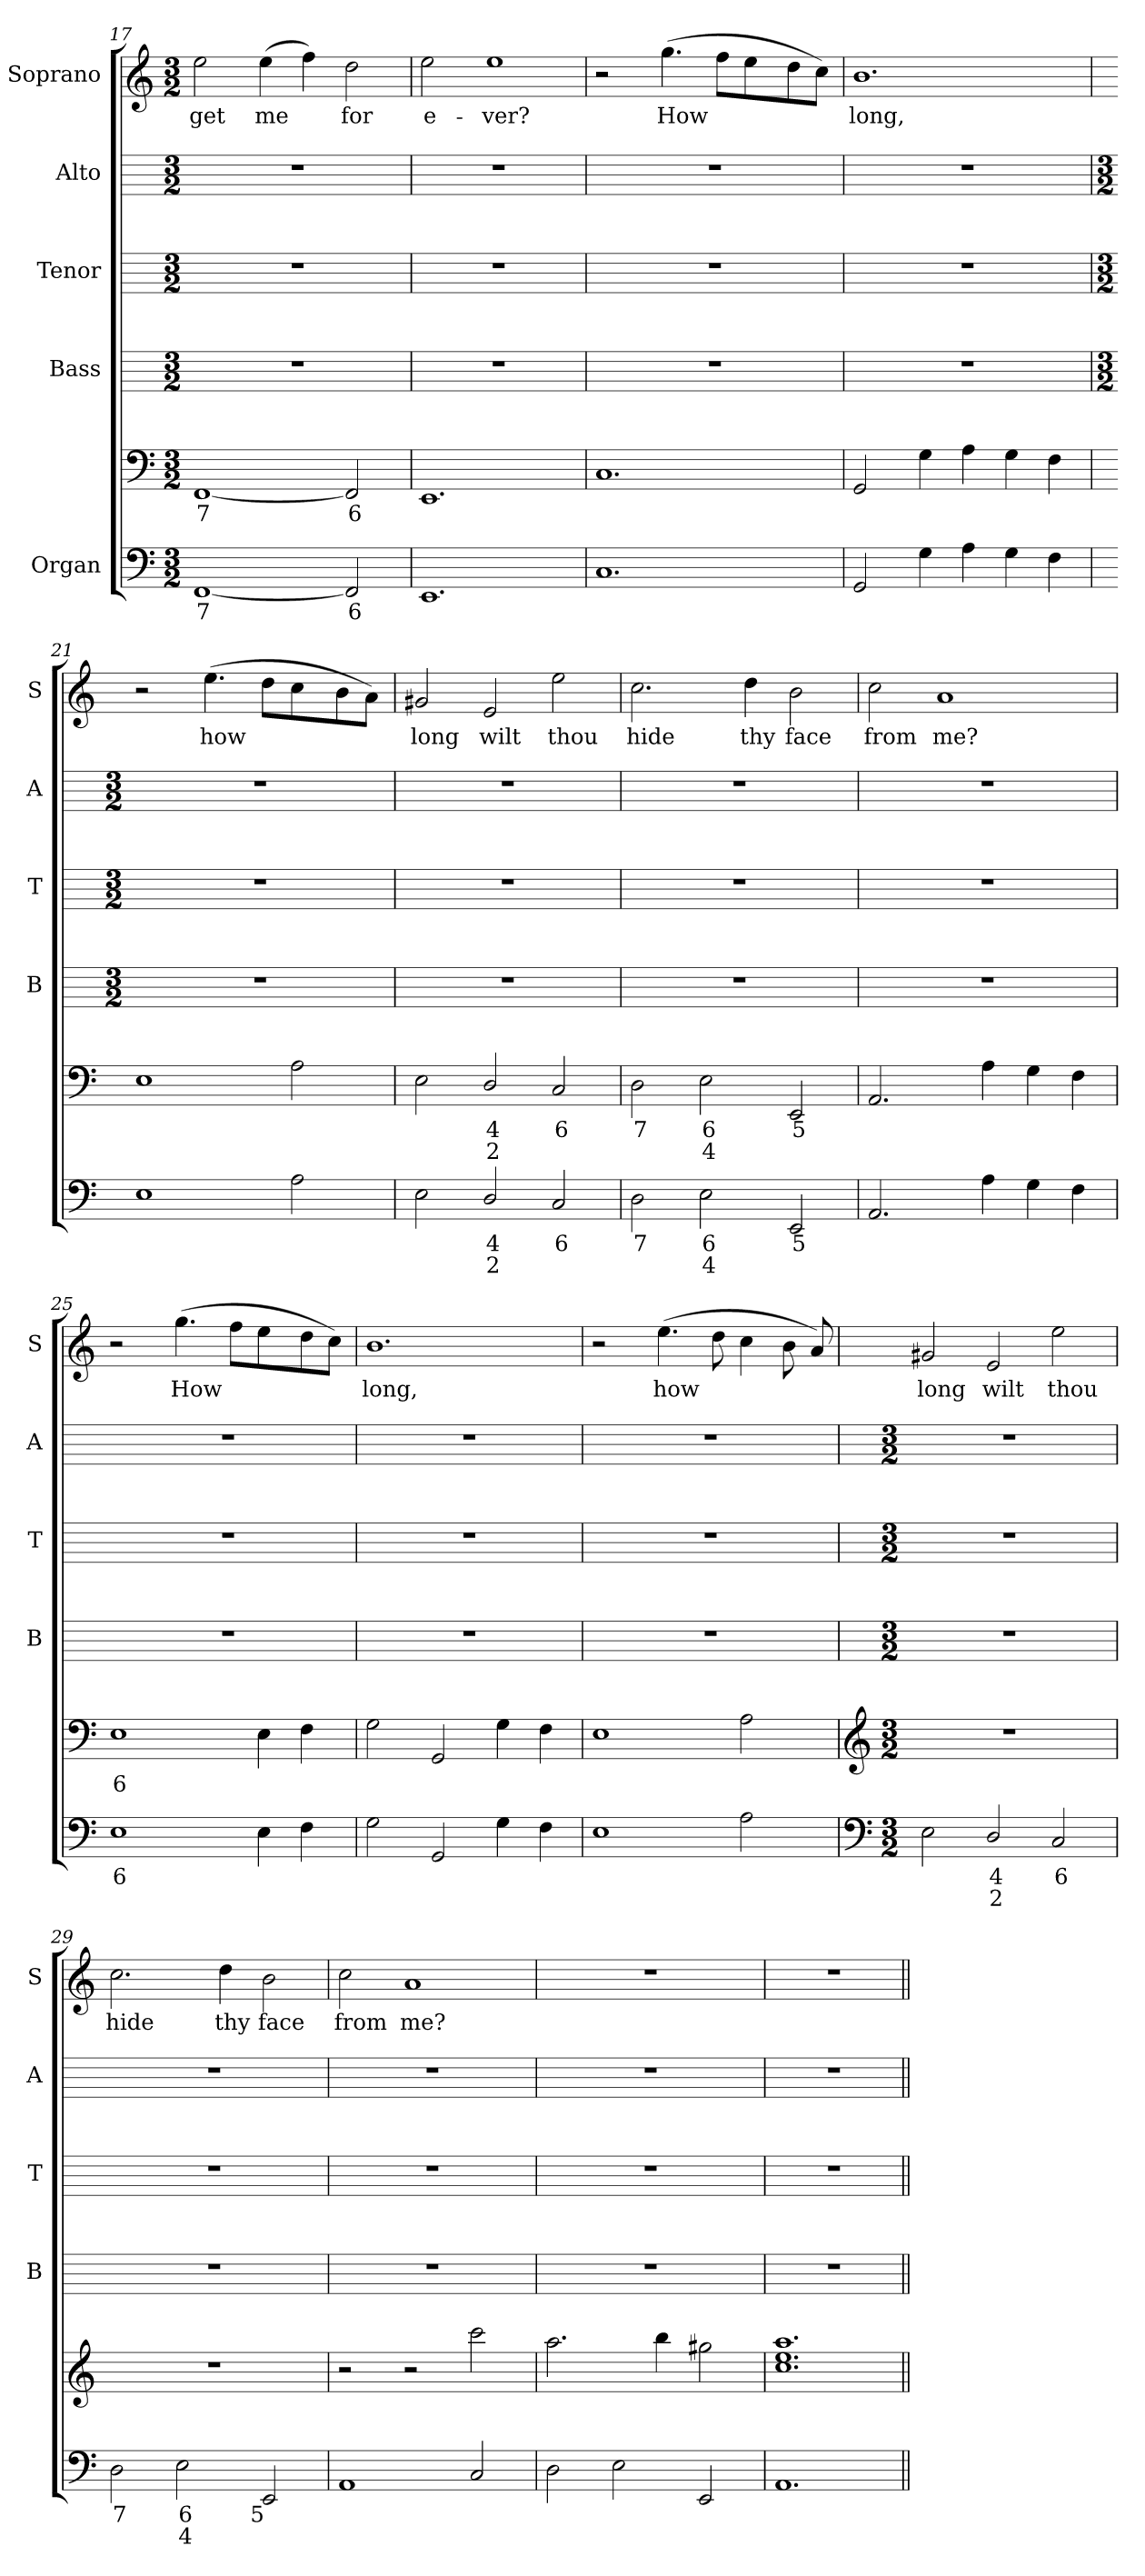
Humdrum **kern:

**kern	**text	**text	**kern	**text	**text	**kern	**kern	**kern	**kern	**text
*part5	*part5	*part5	*part5	*part5	*part5	*part4	*part3	*part2	*part1	*part1
*staff6	*staff6	*staff6	*staff5	*staff5	*staff5	*staff4	*staff3	*staff2	*staff1	*staff1
*I"Organ	*	*	*	*	*	*I"Bass	*I"Tenor	*I"Alto	*I"Soprano	*
*	*	*	*	*	*	*I'B	*I'T	*I'A	*I'S	*
*	*	*	*clefF4	*	*	*	*	*	*clefG2	*
*k[]	*	*	*k[]	*	*	*	*	*	*k[]	*
*C:	*	*	*C:	*	*	*	*	*	*C:	*
*M3/2	*	*	*M3/2	*	*	*M3/2	*M3/2	*M3/2	*M3/2	*
=17	=17	=17	=17	=17	=17	=17	=17	=17	=17	=17
!	!LO:LY:b	!	!	!LO:LY:b	!	!	!	!	!	!LO:LY:b
[1FF	7	.	[1FF	7	.	1.r	1.r	1.r	2ee	-get
!	!	!	!	!	!	!	!	!	!	!LO:LY:b
.	.	.	.	.	.	.	.	.	(>4ee	me
.	.	.	.	.	.	.	.	.	4ff)	.
!	!LO:LY:b	!	!	!LO:LY:b	!	!	!	!	!	!LO:LY:b
2FF]	6	.	2FF]	6	.	.	.	.	2dd	for
=18	=18	=18	=18	=18	=18	=18	=18	=18	=18	=18
!	!	!	!	!	!	!	!	!	!	!LO:LY:b
1.EE	.	.	1.EE	.	.	1.r	1.r	1.r	2ee	e-
!	!	!	!	!	!	!	!	!	!	!LO:LY:b
.	.	.	.	.	.	.	.	.	1ee	-ver?
=19	=19	=19	=19	=19	=19	=19	=19	=19	=19	=19
1.C	.	.	1.C	.	.	1.r	1.r	1.r	2r	.
!	!	!	!	!	!	!	!	!	!	!LO:LY:b
.	.	.	.	.	.	.	.	.	(>4.gg	How
.	.	.	.	.	.	.	.	.	8ffL	.
.	.	.	.	.	.	.	.	.	4ee	.
.	.	.	.	.	.	.	.	.	8dd	.
.	.	.	.	.	.	.	.	.	8ccJ)	.
=20	=20	=20	=20	=20	=20	=20	=20	=20	=20	=20
!	!	!	!	!	!	!	!	!	!	!LO:LY:b
2GG	.	.	2GG	.	.	1.r	1.r	1.r	1.b	long,
4G	.	.	4G	.	.	.	.	.	.	.
4A	.	.	4A	.	.	.	.	.	.	.
4G	.	.	4G	.	.	.	.	.	.	.
4F	.	.	4F	.	.	.	.	.	.	.
!!LO:LB:g=z
=21	=21	=21	=21	=21	=21	=21	=21	=21	=21	=21
*	*	*	*	*	*	*M3/2	*M3/2	*M3/2	*	*
1E	.	.	1E	.	.	1.r	1.r	1.r	2r	.
!	!	!	!	!	!	!	!	!	!	!LO:LY:b
.	.	.	.	.	.	.	.	.	(>4.ee	how
.	.	.	.	.	.	.	.	.	8ddL	.
2A	.	.	2A	.	.	.	.	.	4cc	.
.	.	.	.	.	.	.	.	.	8b	.
.	.	.	.	.	.	.	.	.	8aJ)	.
=22	=22	=22	=22	=22	=22	=22	=22	=22	=22	=22
!	!	!	!	!	!	!	!	!	!	!LO:LY:b
2E	.	.	2E	.	.	1.r	1.r	1.r	2g#X	long
!	!LO:LY:b	!LO:LY:b	!	!LO:LY:b	!LO:LY:b	!	!	!	!	!LO:LY:b
2D/	4	2	2D/	4	2	.	.	.	2e	wilt
!	!LO:LY:b	!	!	!LO:LY:b	!	!	!	!	!	!LO:LY:b
2C	6	.	2C	6	.	.	.	.	2ee	thou
=23	=23	=23	=23	=23	=23	=23	=23	=23	=23	=23
!	!LO:LY:b	!	!	!LO:LY:b	!	!	!	!	!	!LO:LY:b
2D	7	.	2D	7	.	1.r	1.r	1.r	2.cc	hide
!	!LO:LY:b	!LO:LY:b	!	!LO:LY:b	!LO:LY:b	!	!	!	!	!
2E	6	4	2E	6	4	.	.	.	.	.
!	!	!	!	!	!	!	!	!	!	!LO:LY:b
.	.	.	.	.	.	.	.	.	4dd	thy
!	!LO:LY:b	!	!	!LO:LY:b	!	!	!	!	!	!LO:LY:b
2EE	5	.	2EE	5	.	.	.	.	2b	face
=24	=24	=24	=24	=24	=24	=24	=24	=24	=24	=24
!	!	!	!	!	!	!	!	!	!	!LO:LY:b
2.AA	.	.	2.AA	.	.	1.r	1.r	1.r	2cc	from
!	!	!	!	!	!	!	!	!	!	!LO:LY:b
.	.	.	.	.	.	.	.	.	1a	me?
4A	.	.	4A	.	.	.	.	.	.	.
4G	.	.	4G	.	.	.	.	.	.	.
4F	.	.	4F	.	.	.	.	.	.	.
=25	=25	=25	=25	=25	=25	=25	=25	=25	=25	=25
!	!LO:LY:b	!	!	!LO:LY:b	!	!	!	!	!	!
1E	6	.	1E	6	.	1.r	1.r	1.r	2r	.
!	!	!	!	!	!	!	!	!	!	!LO:LY:b
.	.	.	.	.	.	.	.	.	(>4.gg	How
.	.	.	.	.	.	.	.	.	8ffL	.
4E	.	.	4E	.	.	.	.	.	4ee	.
4F	.	.	4F	.	.	.	.	.	8dd	.
.	.	.	.	.	.	.	.	.	8ccJ)	.
=26	=26	=26	=26	=26	=26	=26	=26	=26	=26	=26
!	!	!	!	!	!	!	!	!	!	!LO:LY:b
2G	.	.	2G	.	.	1.r	1.r	1.r	1.b	long,
2GG	.	.	2GG	.	.	.	.	.	.	.
4G	.	.	4G	.	.	.	.	.	.	.
4F	.	.	4F	.	.	.	.	.	.	.
=27	=27	=27	=27	=27	=27	=27	=27	=27	=27	=27
1E	.	.	1E	.	.	1.r	1.r	1.r	2r	.
!	!	!	!	!	!	!	!	!	!	!LO:LY:b
.	.	.	.	.	.	.	.	.	(>4.ee	how
.	.	.	.	.	.	.	.	.	8ddL	.
2A	.	.	2A	.	.	.	.	.	4cc	.
.	.	.	.	.	.	.	.	.	8b	.
.	.	.	.	.	.	.	.	.	8a)	.
!!LO:LB:g=z
=28	=28	=28	=28	=28	=28	=28	=28	=28	=28	=28
*clefF4	*	*	*clefG2	*	*	*	*	*	*	*
*k[]	*	*	*k[]	*	*	*	*	*	*	*
*C:	*	*	*C:	*	*	*	*	*	*	*
*M3/2	*	*	*M3/2	*	*	*M3/2	*M3/2	*M3/2	*	*
!	!	!	!LO:N:vis=1	!	!	!	!	!	!	!LO:LY:b
2E	.	.	1.r	.	.	1.r	1.r	1.r	2g#X	long
!	!LO:LY:b	!LO:LY:b	!	!	!	!	!	!	!	!LO:LY:b
2D/	4	2	.	.	.	.	.	.	2e	wilt
!	!LO:LY:b	!	!	!	!	!	!	!	!	!LO:LY:b
2C	6	.	.	.	.	.	.	.	2ee	thou
=29	=29	=29	=29	=29	=29	=29	=29	=29	=29	=29
!	!LO:LY:b	!	!LO:N:vis=1	!	!	!	!	!	!	!LO:LY:b
2D	7	.	1.r	.	.	1.r	1.r	1.r	2.cc	hide
!	!LO:LY:b	!LO:LY:b	!	!	!	!	!	!	!	!
2E	6	4	.	.	.	.	.	.	.	.
!	!	!	!	!	!	!	!	!	!	!LO:LY:b
.	.	.	.	.	.	.	.	.	4dd	thy
!	!LO:LY:b	!	!	!	!	!	!	!	!	!LO:LY:b
2EE	5	.	.	.	.	.	.	.	2b	face
=30	=30	=30	=30	=30	=30	=30	=30	=30	=30	=30
!	!	!	!	!	!	!	!	!	!	!LO:LY:b
1AA	.	.	2r	.	.	1.r	1.r	1.r	2cc	from
!	!	!	!	!	!	!	!	!	!	!LO:LY:b
.	.	.	2r	.	.	.	.	.	1a	me?
2C	.	.	2ccc	.	.	.	.	.	.	.
=31	=31	=31	=31	=31	=31	=31	=31	=31	=31	=31
!	!	!	!	!	!	!	!	!	!LO:N:vis=1	!
2D	.	.	2.aa	.	.	1.r	1.r	1.r	1.r	.
2E	.	.	.	.	.	.	.	.	.	.
.	.	.	4bb	.	.	.	.	.	.	.
2EE	.	.	2gg#X	.	.	.	.	.	.	.
=32	=32	=32	=32	=32	=32	=32	=32	=32	=32	=32
!	!	!	!	!	!	!	!	!	!LO:N:vis=1	!
1.AA	.	.	1.cc 1.ee 1.aa	.	.	1.r	1.r	1.r	1.r	.
=||	=||	=||	=||	=||	=||	=||	=||	=||	=||	=||
*-	*-	*-	*-	*-	*-	*-	*-	*-	*-	*-
